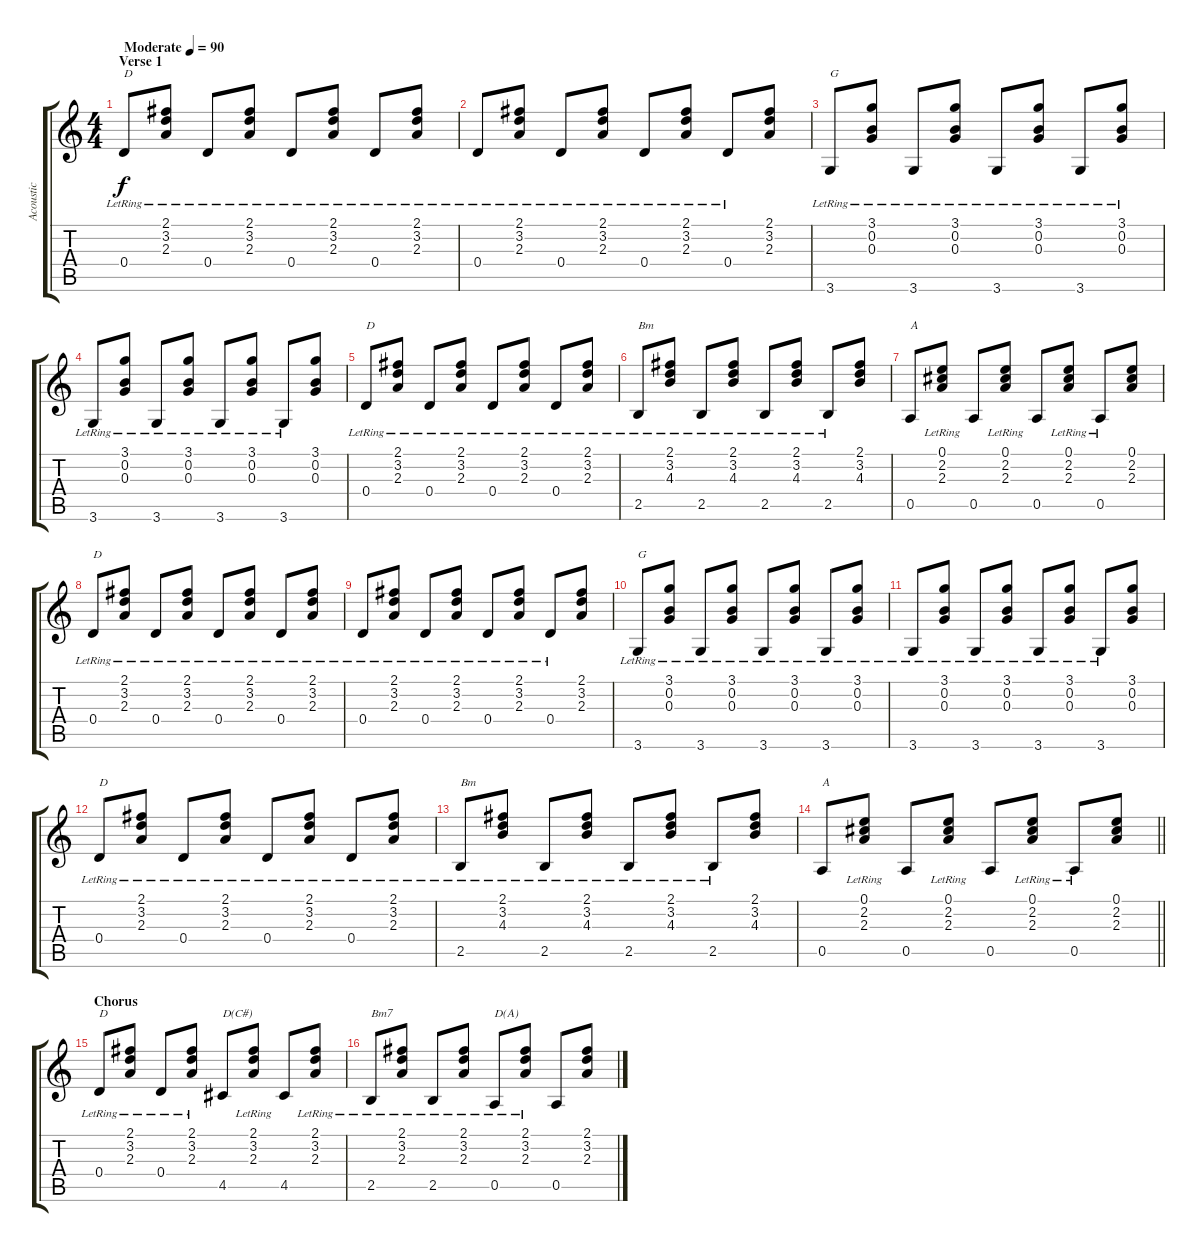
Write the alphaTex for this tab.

\track ("Acoustic" "Acoustic") {instrument acousticguitarsteel}
\staff {score tabs}
\tuning (E4 B3 G3 D3 A2 E2) {hide}
\ts (4 4)
\section ("" "Verse 1")
\tempo (90 "Moderate")
\clef g2
\ks c
0.4{lr}.8{txt "D" dy f instrument acousticguitarsteel} (2.1{lr} 3.2{lr} 2.3{lr}).8 0.4{lr}.8 (2.1{lr} 3.2{lr} 2.3{lr}).8 0.4{lr}.8 (2.1{lr} 3.2{lr} 2.3{lr}).8 0.4{lr}.8 (2.1{lr} 3.2{lr} 2.3{lr}).8 |
0.4{lr}.8 (2.1{lr} 3.2{lr} 2.3{lr}).8 0.4{lr}.8 (2.1{lr} 3.2{lr} 2.3{lr}).8 0.4{lr}.8 (2.1{lr} 3.2{lr} 2.3{lr}).8 0.4{lr}.8 (2.1 3.2 2.3).8 |
3.6{lr}.8{txt "G"} (3.1{lr} 0.2{lr} 0.3{lr}).8 3.6{lr}.8 (3.1{lr} 0.2{lr} 0.3{lr}).8 3.6{lr}.8 (3.1{lr} 0.2{lr} 0.3{lr}).8 3.6{lr}.8 (3.1{lr} 0.2{lr} 0.3{lr}).8 |
3.6{lr}.8 (3.1{lr} 0.2{lr} 0.3{lr}).8 3.6{lr}.8 (3.1{lr} 0.2{lr} 0.3{lr}).8 3.6{lr}.8 (3.1{lr} 0.2{lr} 0.3{lr}).8 3.6{lr}.8 (3.1 0.2 0.3).8 |
0.4{lr}.8{txt "D"} (2.1{lr} 3.2{lr} 2.3{lr}).8 0.4{lr}.8 (2.1{lr} 3.2{lr} 2.3{lr}).8 0.4{lr}.8 (2.1{lr} 3.2{lr} 2.3{lr}).8 0.4{lr}.8 (2.1{lr} 3.2{lr} 2.3{lr}).8 |
2.5{lr}.8{txt "Bm"} (2.1{lr} 3.2{lr} 4.3{lr}).8 2.5{lr}.8 (2.1{lr} 3.2{lr} 4.3{lr}).8 2.5{lr}.8 (2.1{lr} 3.2{lr} 4.3{lr}).8 2.5{lr}.8 (2.1 3.2 4.3).8 |
0.5.8{txt "A"} (0.1{lr} 2.2{lr} 2.3{lr}).8 0.5.8 (0.1{lr} 2.2{lr} 2.3{lr}).8 0.5.8 (0.1{lr} 2.2{lr} 2.3{lr}).8 0.5{lr}.8 (0.1 2.2 2.3).8 |
0.4{lr}.8{txt "D"} (2.1{lr} 3.2{lr} 2.3{lr}).8 0.4{lr}.8 (2.1{lr} 3.2{lr} 2.3{lr}).8 0.4{lr}.8 (2.1{lr} 3.2{lr} 2.3{lr}).8 0.4{lr}.8 (2.1{lr} 3.2{lr} 2.3{lr}).8 |
0.4{lr}.8 (2.1{lr} 3.2{lr} 2.3{lr}).8 0.4{lr}.8 (2.1{lr} 3.2{lr} 2.3{lr}).8 0.4{lr}.8 (2.1{lr} 3.2{lr} 2.3{lr}).8 0.4{lr}.8 (2.1 3.2 2.3).8 |
3.6{lr}.8{txt "G"} (3.1{lr} 0.2{lr} 0.3{lr}).8 3.6{lr}.8 (3.1{lr} 0.2{lr} 0.3{lr}).8 3.6{lr}.8 (3.1{lr} 0.2{lr} 0.3{lr}).8 3.6{lr}.8 (3.1{lr} 0.2{lr} 0.3{lr}).8 |
3.6{lr}.8 (3.1{lr} 0.2{lr} 0.3{lr}).8 3.6{lr}.8 (3.1{lr} 0.2{lr} 0.3{lr}).8 3.6{lr}.8 (3.1{lr} 0.2{lr} 0.3{lr}).8 3.6{lr}.8 (3.1 0.2 0.3).8 |
0.4{lr}.8{txt "D"} (2.1{lr} 3.2{lr} 2.3{lr}).8 0.4{lr}.8 (2.1{lr} 3.2{lr} 2.3{lr}).8 0.4{lr}.8 (2.1{lr} 3.2{lr} 2.3{lr}).8 0.4{lr}.8 (2.1{lr} 3.2{lr} 2.3{lr}).8 |
2.5{lr}.8{txt "Bm"} (2.1{lr} 3.2{lr} 4.3{lr}).8 2.5{lr}.8 (2.1{lr} 3.2{lr} 4.3{lr}).8 2.5{lr}.8 (2.1{lr} 3.2{lr} 4.3{lr}).8 2.5{lr}.8 (2.1 3.2 4.3).8 |
\barLineRight lightlight
0.5.8{txt "A"} (0.1{lr} 2.2{lr} 2.3{lr}).8 0.5.8 (0.1{lr} 2.2{lr} 2.3{lr}).8 0.5.8 (0.1{lr} 2.2{lr} 2.3{lr}).8 0.5{lr}.8 (0.1 2.2 2.3).8 |
\section ("" "Chorus")
0.4{lr}.8{txt "D"} (2.1{lr} 3.2{lr} 2.3{lr}).8 0.4{lr}.8 (2.1{lr} 3.2{lr} 2.3{lr}).8 4.5.8{txt "D(C#)"} (2.1{lr} 3.2{lr} 2.3{lr}).8 4.5.8 (2.1{lr} 3.2{lr} 2.3{lr}).8 |
2.5{lr}.8{txt "Bm7"} (2.1{lr} 3.2{lr} 2.3{lr}).8 2.5{lr}.8 (2.1{lr} 3.2{lr} 2.3{lr}).8 0.5{lr}.8{txt "D(A)"} (2.1{lr} 3.2{lr} 2.3{lr}).8 0.5.8 (2.1 3.2 2.3).8
